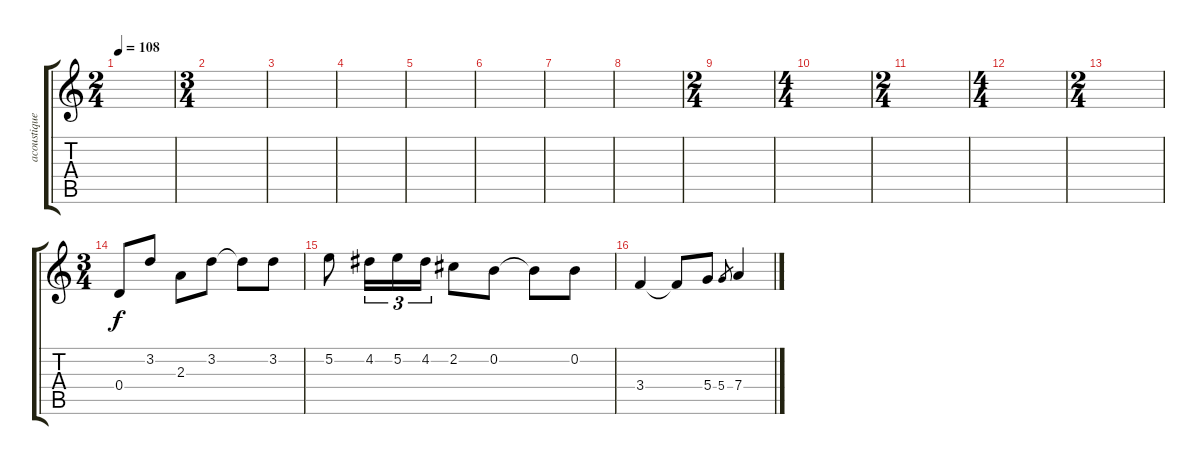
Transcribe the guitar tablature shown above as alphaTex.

\track ("acoustique 2" "acoustique") {instrument acousticguitarsteel}
\staff {score tabs}
\tuning (E4 B3 G3 D3 A2 E2) {hide}
\ts (2 4)
\tempo 108
\clef g2
\ks c
|
\ts (3 4)
|
|
|
|
|
|
|
\ts (2 4)
|
\ts (4 4)
|
\ts (2 4)
|
\ts (4 4)
|
\ts (2 4)
|
\ts (3 4)
0.4.8 3.2.8 2.3.8 3.2.8 3.2{t}.8 3.2.8 |
5.2.8 4.2.16{tu (3 2)} 5.2.16{tu (3 2)} 4.2.16{tu (3 2)} 2.2.8 0.2.8 0.2{t}.8 0.2.8 |
3.4.4 3.4{t}.8 5.4.8 5.4.8{gr} 7.4.4
